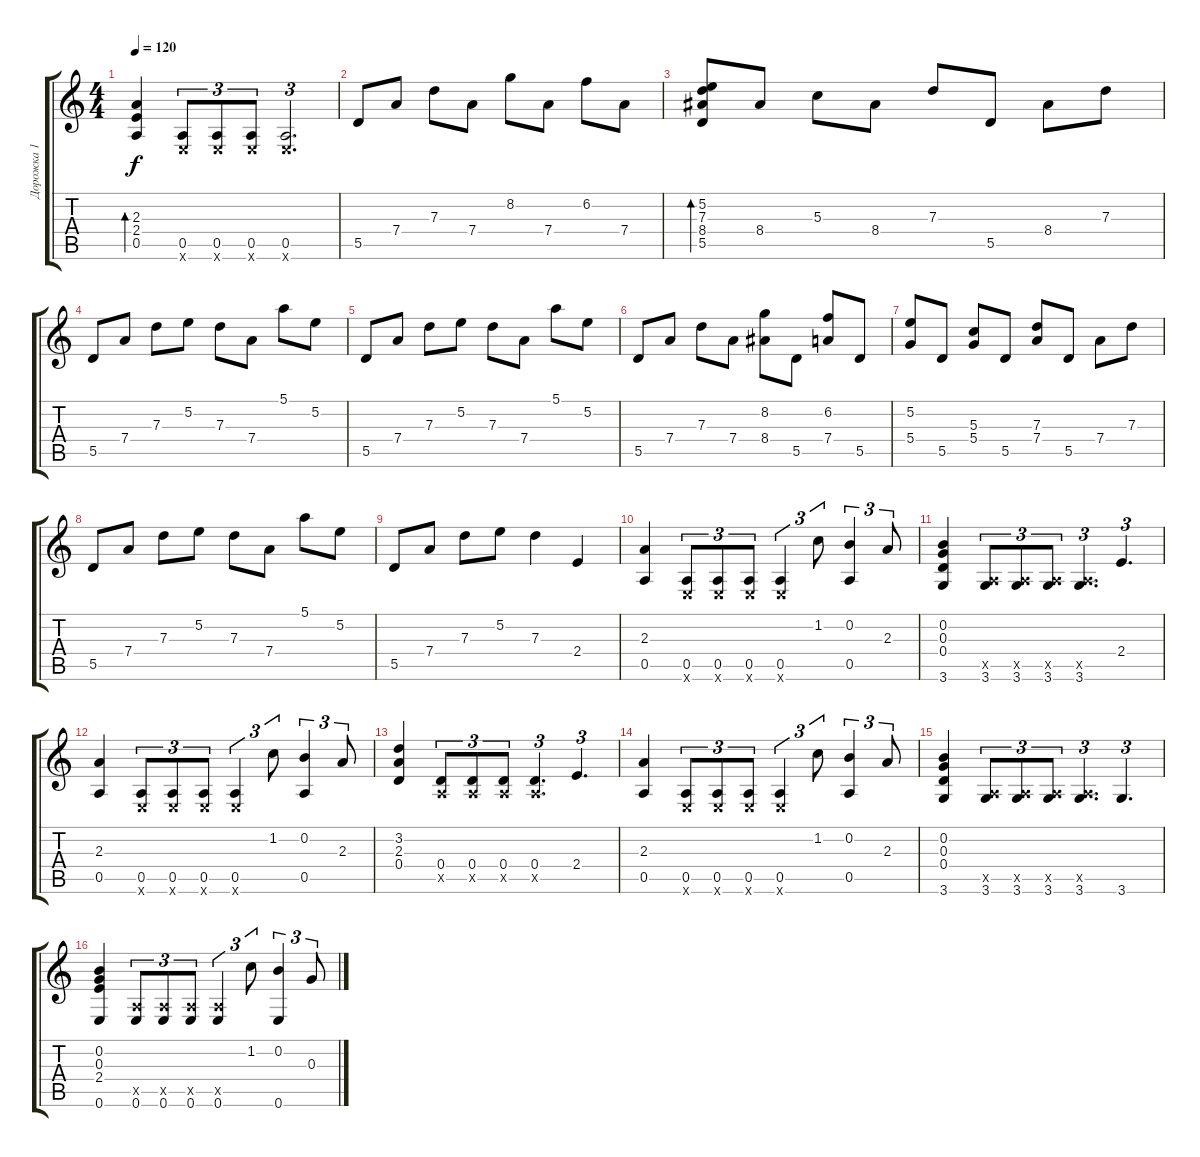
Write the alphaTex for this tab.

\track ("Дорожка 1" "Дорожка 1") {instrument acousticguitarnylon}
\staff {score tabs}
\tuning (E4 B3 G3 D3 A2 E2) {hide}
\ts (4 4)
\tempo 120
\clef g2
\ks c
(2.3 2.4 0.5).4{bd 60 dy f} (0.5 0.6{x}).8{tu (3 2)} (0.5 0.6{x}).8{tu (3 2)} (0.5 0.6{x}).8{tu (3 2)} (0.5 0.6{x}).2{d tu (3 2)} |
5.5.8 7.4.8 7.3.8 7.4.8 8.2.8 7.4.8 6.2.8 7.4.8 |
(5.2 7.3 8.4 5.5).8{bd 60} 8.4.8 5.3.8 8.4.8 7.3.8 5.5.8 8.4.8 7.3.8 |
5.5.8 7.4.8 7.3.8 5.2.8 7.3.8 7.4.8 5.1.8 5.2.8 |
5.5.8 7.4.8 7.3.8 5.2.8 7.3.8 7.4.8 5.1.8 5.2.8 |
5.5.8 7.4.8 7.3.8 7.4.8 (8.2 8.4).8 5.5.8 (6.2 7.4).8 5.5.8 |
(5.2 5.4).8 5.5.8 (5.3 5.4).8 5.5.8 (7.3 7.4).8 5.5.8 7.4.8 7.3.8 |
5.5.8 7.4.8 7.3.8 5.2.8 7.3.8 7.4.8 5.1.8 5.2.8 |
5.5.8 7.4.8 7.3.8 5.2.8 7.3.4 2.4.4 |
(2.3 0.5).4 (0.5 0.6{x}).8{tu (3 2)} (0.5 0.6{x}).8{tu (3 2)} (0.5 0.6{x}).8{tu (3 2)} (0.5 0.6{x}).4{tu (3 2)} 1.2.8{tu (3 2)} (0.2 0.5).4{tu (3 2)} 2.3.8{tu (3 2)} |
(0.2 0.3 0.4 3.6).4 (0.5{x} 3.6).8{tu (3 2)} (0.5{x} 3.6).8{tu (3 2)} (0.5{x} 3.6).8{tu (3 2)} (0.5{x} 3.6).4{d tu (3 2)} 2.4.4{d tu (3 2)} |
(2.3 0.5).4 (0.5 0.6{x}).8{tu (3 2)} (0.5 0.6{x}).8{tu (3 2)} (0.5 0.6{x}).8{tu (3 2)} (0.5 0.6{x}).4{tu (3 2)} 1.2.8{tu (3 2)} (0.2 0.5).4{tu (3 2)} 2.3.8{tu (3 2)} |
(3.2 2.3 0.4).4 (0.4 0.5{x}).8{tu (3 2)} (0.4 0.5{x}).8{tu (3 2)} (0.4 0.5{x}).8{tu (3 2)} (0.4 0.5{x}).4{d tu (3 2)} 2.4.4{d tu (3 2)} |
(2.3 0.5).4 (0.5 0.6{x}).8{tu (3 2)} (0.5 0.6{x}).8{tu (3 2)} (0.5 0.6{x}).8{tu (3 2)} (0.5 0.6{x}).4{tu (3 2)} 1.2.8{tu (3 2)} (0.2 0.5).4{tu (3 2)} 2.3.8{tu (3 2)} |
(0.2 0.3 0.4 3.6).4 (0.5{x} 3.6).8{tu (3 2)} (0.5{x} 3.6).8{tu (3 2)} (0.5{x} 3.6).8{tu (3 2)} (0.5{x} 3.6).4{d tu (3 2)} 3.6.4{d tu (3 2)} |
(0.2 0.3 2.4 0.6).4 (0.5{x} 0.6).8{tu (3 2)} (0.5{x} 0.6).8{tu (3 2)} (0.5{x} 0.6).8{tu (3 2)} (0.5{x} 0.6).4{tu (3 2)} 1.2.8{tu (3 2)} (0.2 0.6).4{tu (3 2)} 0.3.8{tu (3 2)}
